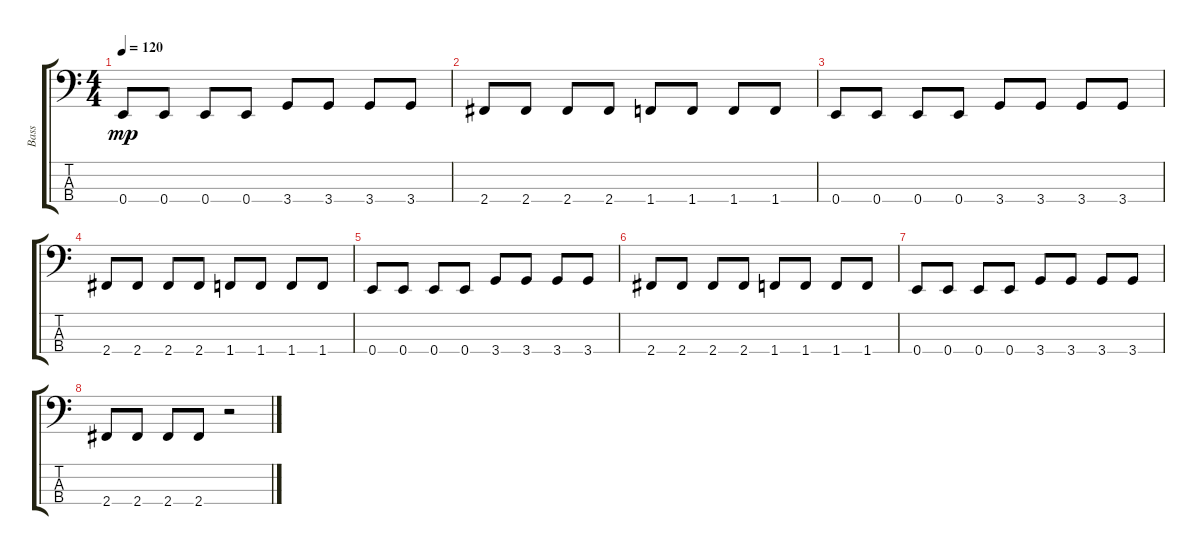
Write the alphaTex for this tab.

\track ("Bass" "Bass") {instrument electricbassfinger}
\staff {score tabs}
\tuning (G2 D2 A1 E1) {hide}
\ts (4 4)
\tempo 120
\clef f4
\ks c
0.4.8{dy mp} 0.4.8 0.4.8 0.4.8 3.4.8 3.4.8 3.4.8 3.4.8 |
2.4.8 2.4.8 2.4.8 2.4.8 1.4.8 1.4.8 1.4.8 1.4.8 |
0.4.8 0.4.8 0.4.8 0.4.8 3.4.8 3.4.8 3.4.8 3.4.8 |
2.4.8 2.4.8 2.4.8 2.4.8 1.4.8 1.4.8 1.4.8 1.4.8 |
0.4.8 0.4.8 0.4.8 0.4.8 3.4.8 3.4.8 3.4.8 3.4.8 |
2.4.8 2.4.8 2.4.8 2.4.8 1.4.8 1.4.8 1.4.8 1.4.8 |
0.4.8 0.4.8 0.4.8 0.4.8 3.4.8 3.4.8 3.4.8 3.4.8 |
2.4.8 2.4.8 2.4.8 2.4.8 r.2
